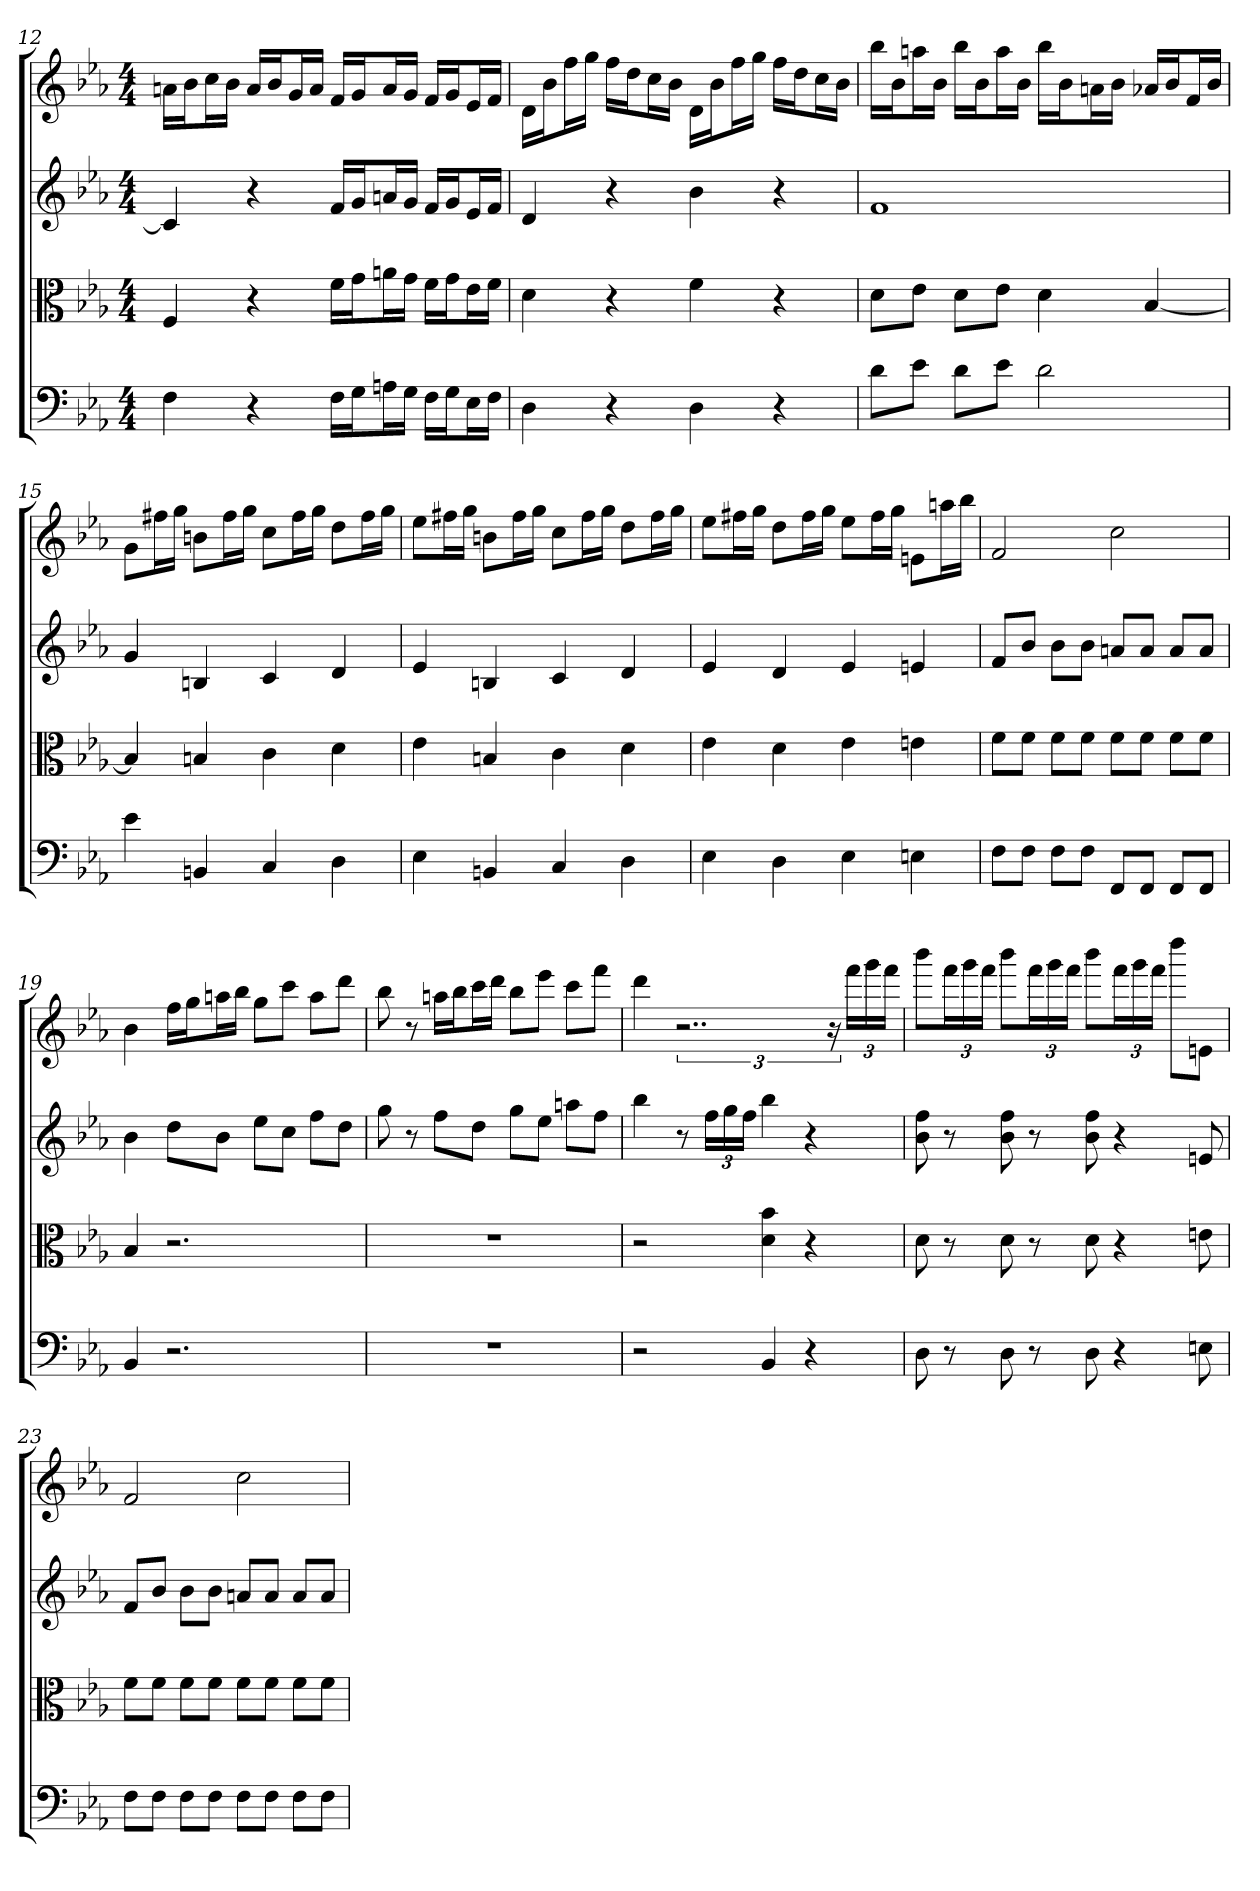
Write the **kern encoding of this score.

**kern	**kern	**kern	**kern
*part4	*part3	*part2	*part1
*staff4	*staff3	*staff2	*staff1
*clefF4	*clefC3	*	*
*k[b-e-a-]	*k[b-e-a-]	*k[b-e-a-]	*k[b-e-a-]
*E-:	*E-:	*E-:	*E-:
*M4/4	*M4/4	*M4/4	*M4/4
=12	=12	=12	=12
4F	4F	4c]	16anLL
.	.	.	16b-J
.	.	.	16ccL
.	.	.	16b-JJ
4r	4r	4r	16aLL
.	.	.	16b-J
.	.	.	16gL
.	.	.	16aJJ
16F\LL	16f\LL	16fLL	16fLL
16G\J	16g\J	16gJ	16gJ
16An\L	16an\L	16anL	16aL
16G\JJ	16g\JJ	16gJJ	16gJJ
16F\LL	16f\LL	16fLL	16fLL
16G\J	16g\J	16gJ	16gJ
16E-\L	16e-\L	16e-L	16e-L
16F\JJ	16f\JJ	16fJJ	16fJJ
=13	=13	=13	=13
4D	4d	4d	16dLL
.	.	.	16b-J
.	.	.	16ffL
.	.	.	16ggJJ
4r	4r	4r	16ffLL
.	.	.	16ddJ
.	.	.	16ccL
.	.	.	16b-JJ
4D	4f	4b-	16dLL
.	.	.	16b-J
.	.	.	16ffL
.	.	.	16ggJJ
4r	4r	4r	16ffLL
.	.	.	16ddJ
.	.	.	16ccL
.	.	.	16b-JJ
=14	=14	=14	=14
8d\L	8d\L	1f	16bb-LL
.	.	.	16b-J
8e-\J	8e-\J	.	16aanL
.	.	.	16b-JJ
8d\L	8d\L	.	16bb-LL
.	.	.	16b-J
8e-\J	8e-\J	.	16aaL
.	.	.	16b-JJ
2d	4d	.	16bb-LL
.	.	.	16b-J
.	.	.	16anL
.	.	.	16b-JJ
.	[4B-	.	16a-XLL
.	.	.	16b-J
.	.	.	16fL
.	.	.	16b-JJ
=15	=15	=15	=15
4e-	4B-]	4g	8gL
.	.	.	16ff#XL
.	.	.	16ggJJ
4BBn	4Bn	4Bn	8bnL
.	.	.	16ff#L
.	.	.	16ggJJ
4C	4c	4c	8ccL
.	.	.	16ff#L
.	.	.	16ggJJ
4D	4d	4d	8ddL
.	.	.	16ff#L
.	.	.	16ggJJ
=16	=16	=16	=16
4E-	4e-	4e-	8ee-L
.	.	.	16ff#XL
.	.	.	16ggJJ
4BBn	4Bn	4Bn	8bnL
.	.	.	16ff#L
.	.	.	16ggJJ
4C	4c	4c	8ccL
.	.	.	16ff#L
.	.	.	16ggJJ
4D	4d	4d	8ddL
.	.	.	16ff#L
.	.	.	16ggJJ
=17	=17	=17	=17
4E-	4e-	4e-	8ee-L
.	.	.	16ff#XL
.	.	.	16ggJJ
4D	4d	4d	8ddL
.	.	.	16ff#L
.	.	.	16ggJJ
4E-	4e-	4e-	8ee-L
.	.	.	16ff#L
.	.	.	16ggJJ
4En	4en	4en	8enL
.	.	.	16aanL
.	.	.	16bb-JJ
=18	=18	=18	=18
8F\L	8f\L	8fL	2f
8F\J	8f\J	8b-J	.
8F\L	8f\L	8b-L	.
8F\J	8f\J	8b-J	.
8FF/L	8f\L	8anL	2cc
8FF/J	8f\J	8aJ	.
8FF/L	8f\L	8aL	.
8FF/J	8f\J	8aJ	.
=19	=19	=19	=19
4BB-	4B-	4b-	4b-
2.r	2.r	8ddL	16ffLL
.	.	.	16ggJ
.	.	8b-J	16aanL
.	.	.	16bb-JJ
.	.	8ee-L	8ggL
.	.	8ccJ	8cccJ
.	.	8ffL	8aaL
.	.	8ddJ	8dddJ
=20	=20	=20	=20
1r	1r	8gg	8bb-
.	.	8r	8r
.	.	8ffL	16aanLL
.	.	.	16bb-J
.	.	8ddJ	16cccL
.	.	.	16dddJJ
.	.	8ggL	8bb-L
.	.	8ee-J	8eee-J
.	.	8aanL	8cccL
.	.	8ffJ	8fffJ
=21	=21	=21	=21
2r	2r	4bb-	4ddd
.	.	8r	3..r
.	.	24ffLL	.
.	.	24gg	.
.	.	24ffJJ	.
4BB-	4d 4b-	4bb-	.
4r	4r	4r	.
.	.	.	24r
.	.	.	24fffLL
.	.	.	24ggg
.	.	.	24fffJJ
=22	=22	=22	=22
8D	8d	8b- 8ff	8bbb-L
8r	8r	8r	24fffL
.	.	.	24ggg
.	.	.	24fffJJ
8D	8d	8b- 8ff	8bbb-L
8r	8r	8r	24fffL
.	.	.	24ggg
.	.	.	24fffJJ
8D	8d	8b- 8ff	8bbb-L
4r	4r	4r	24fffL
.	.	.	24ggg
.	.	.	24fffJJ
.	.	.	8ddddL
8En	8en	8en	8enJ
=23	=23	=23	=23
8F\L	8f\L	8fL	2f
8F\J	8f\J	8b-J	.
8F\L	8f\L	8b-L	.
8F\J	8f\J	8b-J	.
8F\L	8f\L	8anL	2cc
8F\J	8f\J	8aJ	.
8F\L	8f\L	8aL	.
8F\J	8f\J	8aJ	.
=	=	=	=
*-	*-	*-	*-
